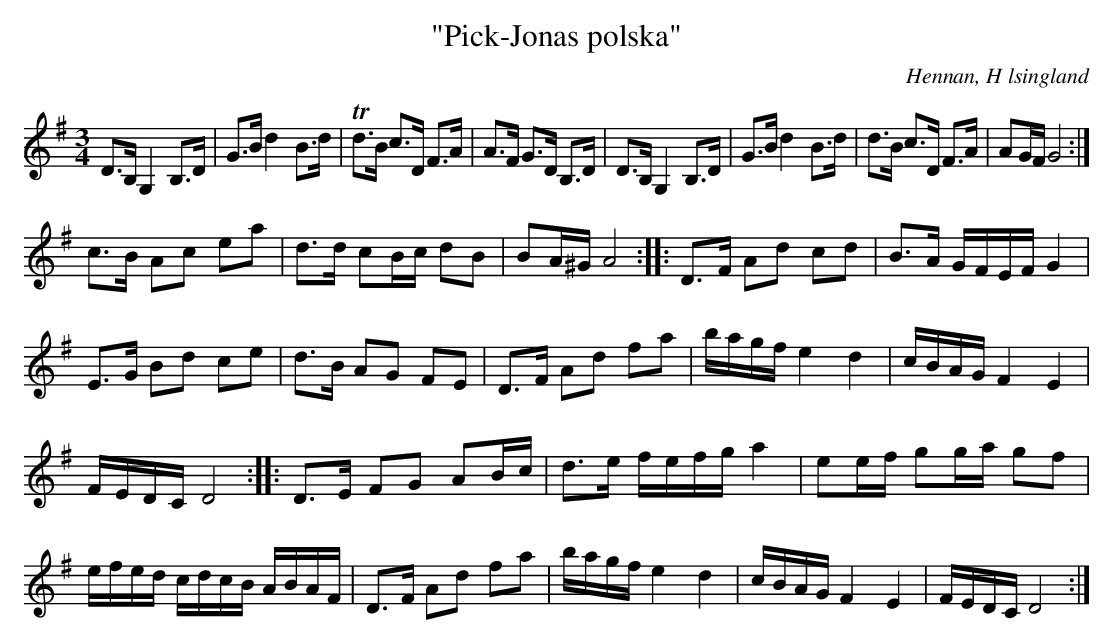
X:1
T: "Pick-Jonas polska"
O: Hennan, H lsingland
M: 3/4
L: 1/8
K: G
D>B, G,2 B,>D | G>B d2 B>d | Td>B c>D F>A| A>F G>D B,>D|D>B, G,2 B,>D|G>B d2 B>d | d>B c>D F>A| AG/F/ G4 :|
c>B Ac ea | d>d cB/c/ dB | BA/^G/ A4 :: D>F Ad cd | B>A G/F/E/F/ G2 |
E>G Bd ce | d>B AG FE | D>F Ad fa | b/a/g/f/ e2 d2 | c/B/A/G/ F2 E2 |
F/E/D/C/ D4 :: D>E FG AB/c/ | d>e f/e/f/g/ a2 | ee/f/ gg/a/ gf |
e/f/e/d/ c/d/c/B/ A/B/A/F/ | D>F Ad fa | b/a/g/f/ e2 d2 | c/B/A/G/ F2 E2 | F/E/D/C/ D4 :|]
